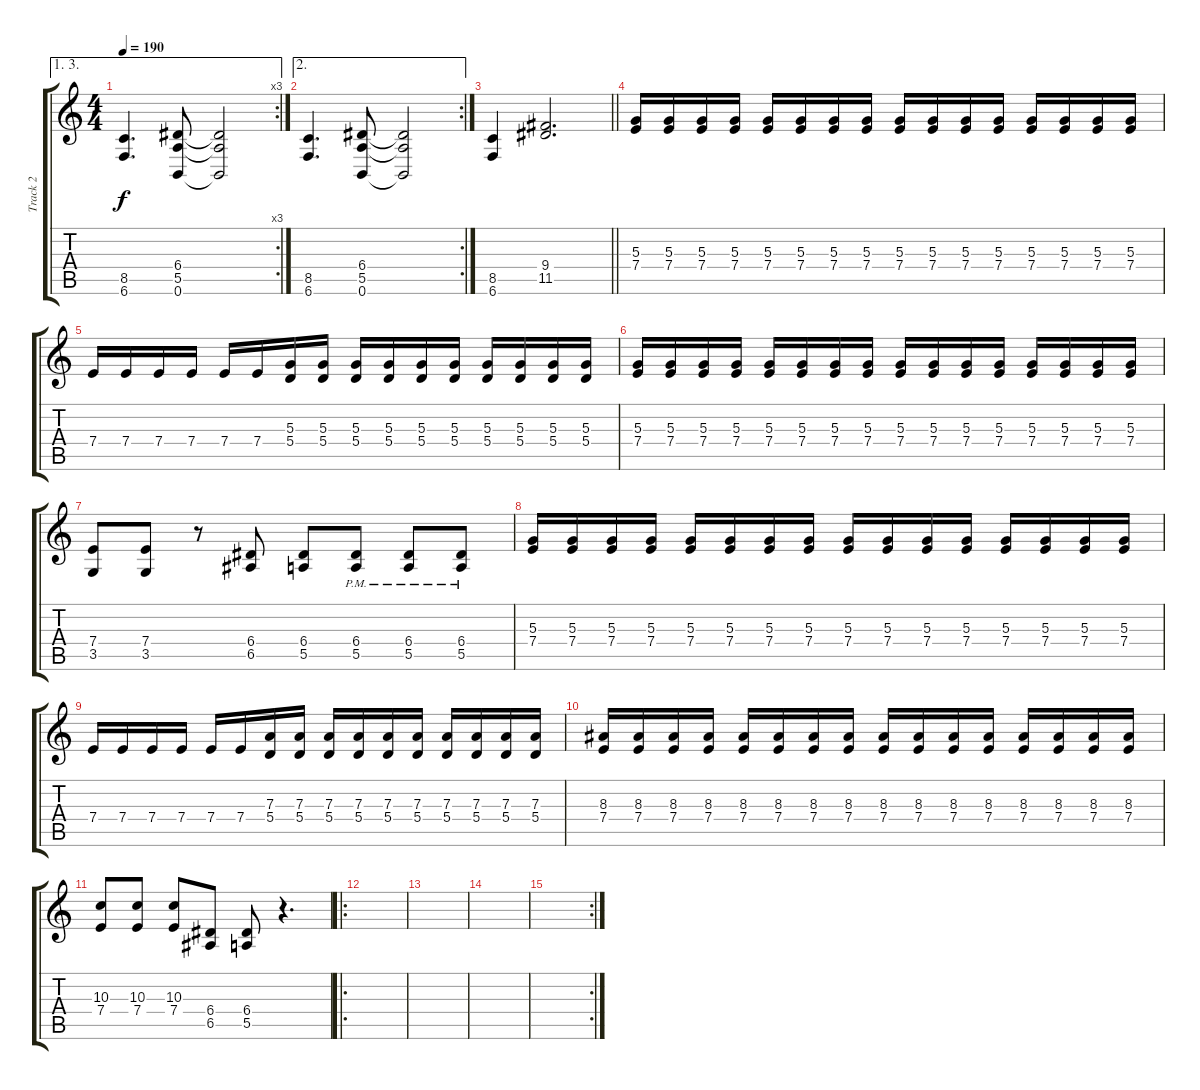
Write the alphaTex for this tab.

\track ("Track 2" "Track 2") {instrument distortionguitar}
\staff {score tabs}
\tuning (B3 Gb3 D3 A2 E2 B1) {hide}
\ae (1 3)
\rc 3
\ts (4 4)
\tempo 190
\clef g2
\ks c
(8.5 6.6).4{d dy f} (6.4 5.5 0.6).8 (6.4{t} 5.5{t} 0.6{t}).2 |
\ae 2
\rc 2
(8.5 6.6).4{d} (6.4 5.5 0.6).8 (6.4{t} 5.5{t} 0.6{t}).2 |
\barLineRight lightlight
(8.5 6.6).4 (9.4 11.5).2{d} |
(5.3 7.4).16 (5.3 7.4).16 (5.3 7.4).16 (5.3 7.4).16 (5.3 7.4).16 (5.3 7.4).16 (5.3 7.4).16 (5.3 7.4).16 (5.3 7.4).16 (5.3 7.4).16 (5.3 7.4).16 (5.3 7.4).16 (5.3 7.4).16 (5.3 7.4).16 (5.3 7.4).16 (5.3 7.4).16 |
7.4.16 7.4.16 7.4.16 7.4.16 7.4.16 7.4.16 (5.3 5.4).16 (5.3 5.4).16 (5.3 5.4).16 (5.3 5.4).16 (5.3 5.4).16 (5.3 5.4).16 (5.3 5.4).16 (5.3 5.4).16 (5.3 5.4).16 (5.3 5.4).16 |
(5.3 7.4).16 (5.3 7.4).16 (5.3 7.4).16 (5.3 7.4).16 (5.3 7.4).16 (5.3 7.4).16 (5.3 7.4).16 (5.3 7.4).16 (5.3 7.4).16 (5.3 7.4).16 (5.3 7.4).16 (5.3 7.4).16 (5.3 7.4).16 (5.3 7.4).16 (5.3 7.4).16 (5.3 7.4).16 |
(7.4 3.5).8 (7.4 3.5).8 r.8 (6.4 6.5).8 (6.4 5.5).8 (6.4{pm} 5.5{pm}).8 (6.4{pm} 5.5{pm}).8 (6.4{pm} 5.5{pm}).8 |
(5.3 7.4).16 (5.3 7.4).16 (5.3 7.4).16 (5.3 7.4).16 (5.3 7.4).16 (5.3 7.4).16 (5.3 7.4).16 (5.3 7.4).16 (5.3 7.4).16 (5.3 7.4).16 (5.3 7.4).16 (5.3 7.4).16 (5.3 7.4).16 (5.3 7.4).16 (5.3 7.4).16 (5.3 7.4).16 |
7.4.16 7.4.16 7.4.16 7.4.16 7.4.16 7.4.16 (7.3 5.4).16 (7.3 5.4).16 (7.3 5.4).16 (7.3 5.4).16 (7.3 5.4).16 (7.3 5.4).16 (7.3 5.4).16 (7.3 5.4).16 (7.3 5.4).16 (7.3 5.4).16 |
(8.3 7.4).16 (8.3 7.4).16 (8.3 7.4).16 (8.3 7.4).16 (8.3 7.4).16 (8.3 7.4).16 (8.3 7.4).16 (8.3 7.4).16 (8.3 7.4).16 (8.3 7.4).16 (8.3 7.4).16 (8.3 7.4).16 (8.3 7.4).16 (8.3 7.4).16 (8.3 7.4).16 (8.3 7.4).16 |
(10.3 7.4).8 (10.3 7.4).8 (10.3 7.4).8 (6.4 6.5).8 (6.4 5.5).8 r.4{d} |
\ro
|
|
|
\rc 2
